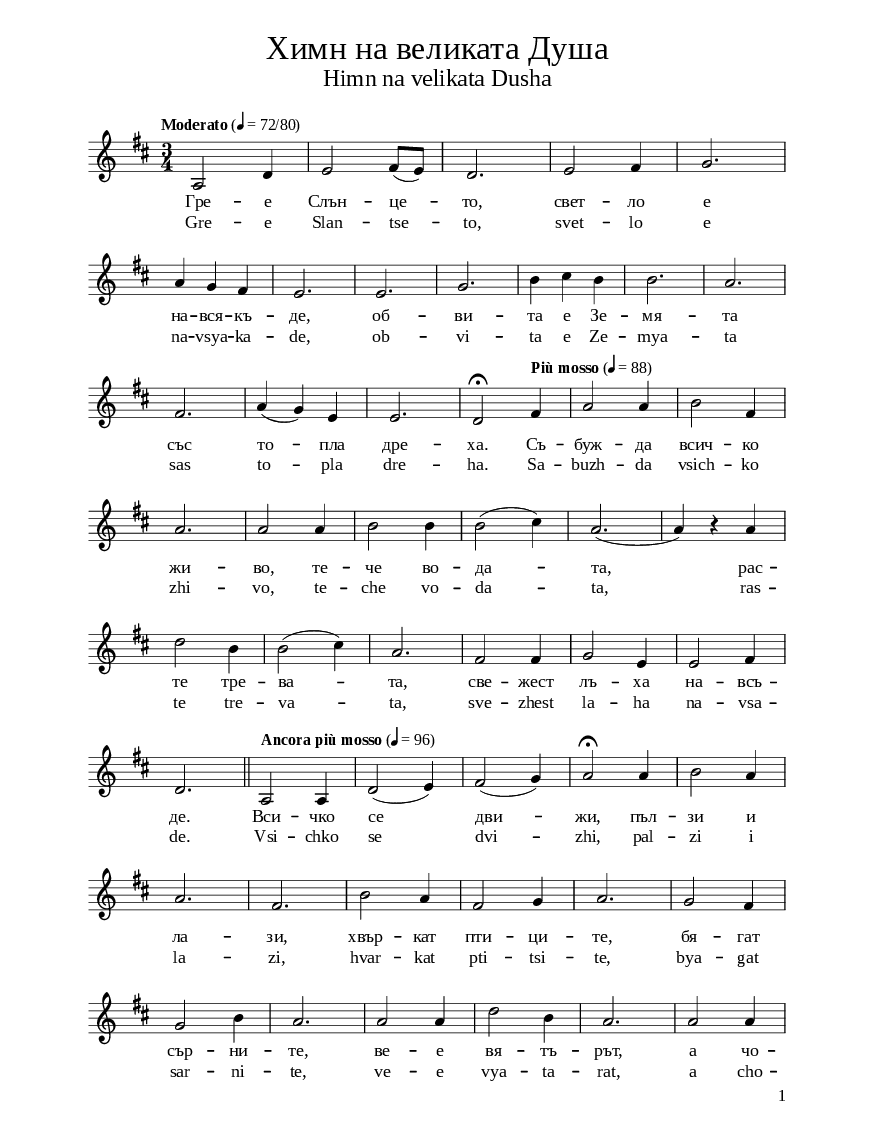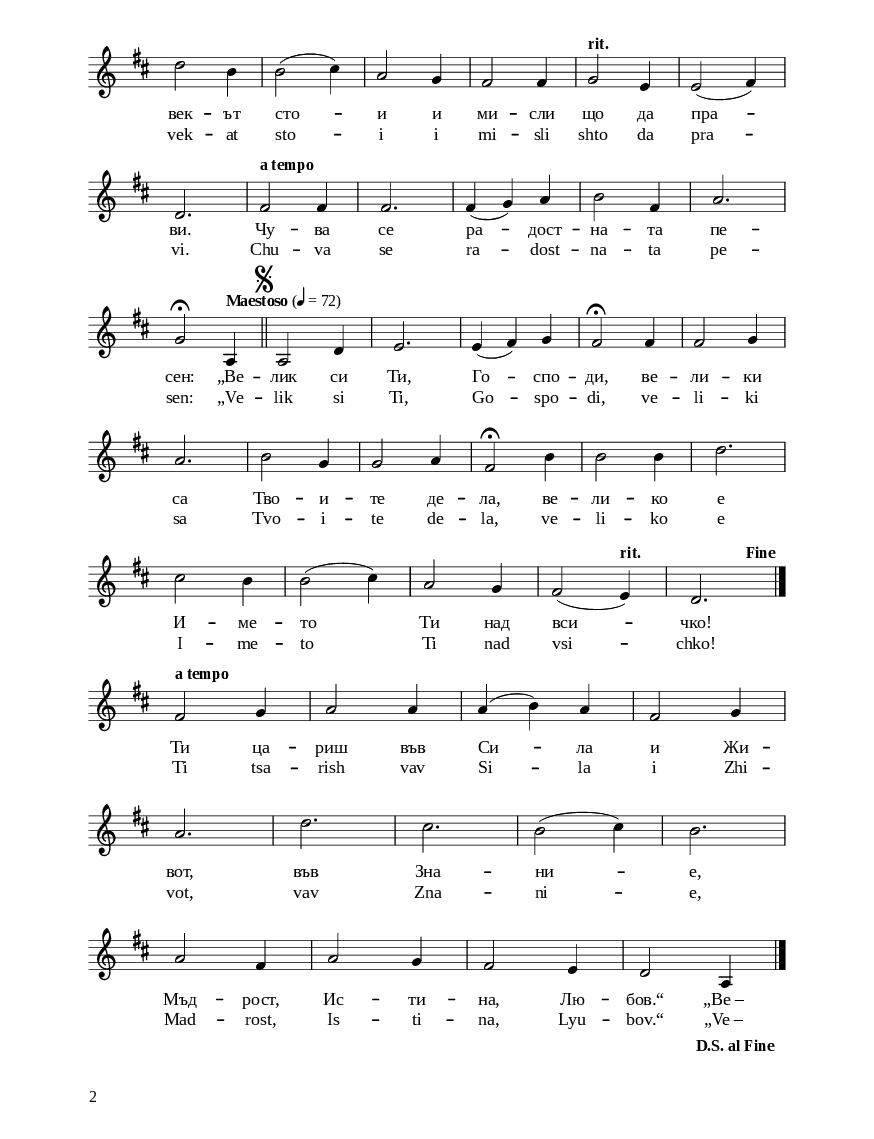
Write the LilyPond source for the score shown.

\version "2.24.0"

% include paper part and global functions
\include "include/globals.ily"

\bookpart {
   \label #'ref104
  \tocItem \markup "Химн на великата Душа – Himn na velikata Dusha"
  \include "include/bookpart-paper.ily"
  \score {
    \include "include/score-layout.ily"


    \new Voice \absolute {
      \clef treble
      \key d \major
      \time 3/4
      \tempoFunc "Moderato" 4 "72/80"
      \autoBeamOff



      \autoBeamOff
      a2 d'4 | e'2 fis'8 [ (e'8) ]| d'2. | e'2 fis'4 | g'2. | \break

      a'4 g'4 fis'4 | e'2. | e'2. | g'2. | b'4 cis''4 b'4 | b'2. | a'2. | \break

      fis'2. | a'4 (g'4) e'4 | e'2. | d'2 \fermata
      \tempoFunc "Più mosso" 4 "88"
      fis'4  | a'2 a'4 | b'2 fis'4 | \break

      a'2. | a'2 a'4 | b'2 b'4 | b'2 ( cis''4 ) | a'2. ( | a'4 ) r4 a'4 | \break

      d''2 b'4 | b'2 ( cis''4 ) | a'2. | fis'2 fis'4  | g'2 e'4 | e'2 fis'4 | \break

      d'2.  \bar "||"
       \tempoFunc "Ancora più mosso" 4 "96"

      a2 a4 | d'2 ( e'4 ) | fis'2 ( g'4 ) | a'2 \fermata a'4 | b'2 a'4 | \break

      a'2. | fis'2. |
     
      b'2 a'4 | fis'2 g'4 | a'2. | g'2 fis'4 | \break

      g'2 b'4 | a'2. | a'2 a'4 | d''2 b'4 | a'2. | a'2 a'4 | \break

      d''2 b'4 | b'2 ( cis''4 ) | a'2 g'4 |fis'2  fis'4 |
      \tempo "rit." g'2  e'4 | e'2 ( fis'4 ) | \break
      d'2. | \tempo "a tempo" fis'2 fis'4 | fis'2. | fis'4 ( g'4 )  a'4 | b'2 fis'4 |a'2.   \break
      | % 61
      g'2 ^\fermata  \tempoFunc "Maestoso" 4 "72" a4 \mark \markup { \musicglyph "scripts.segno" }  \bar "||"
      a2  d'4 | % 63
      e'2. | % 64
      e'4 (  fis'4 )  g'4 | % 65
      fis'2 ^\fermata  fis'4 | % 66
      fis'2  g'4 \break | % 67
      a'2. | % 68
      b'2  g'4 | % 69
      g'2  a'4 |
      fis'2 ^\fermata  b'4 | % 71
      b'2  b'4 | % 72
      d''2. \break | % 73
      cis''2  b'4 | % 74
      b'2 (  cis''4 ) | % 75
      a'2  g'4 | % 76
      fis'2 ( \tempo "rit." e'4 )  | % 77
      \tempo "              Fine" d'2. \bar "|."
      \break | % 78
      \tempo "a tempo" fis'2 g'4 | % 79
      a'2  a'4 |
      a'4 (  b'4 )  a'4 | % 81
      fis'2  g'4 \break | % 82
      a'2. | % 83
      d''2. | % 84
      cis''2. | % 85
      b'2 (  cis''4 ) | % 86
      b'2. \break | % 87
      a'2  fis'4 | % 88
      a'2  g'4 | % 89
      fis'2  e'4 |
      d'2  a4 \bar "|."
    }

    \addlyrics {
      Гре -- е Слън -- це -- то, свет -- ло е

      на -- вся -- къ -- де,  об -- ви -- та е Зе -- мя -- та със то -- пла дре -- ха.

      Съ -- буж -- да всич  --  ко жи -- во,

      те -- че во -- да -- та, рас -- те тре -- ва -- та,

      све -- жест лъ -- ха на -- всъ -- де.

      Вси -- чко се дви -- жи, пъл -- зи и ла -- зи,

      хвър -- кат пти -- ци -- те, бя -- гат сър -- ни -- те,

      ве -- е вя -- тъ -- рът, а чо -- век -- ът сто -- и

      и ми -- сли що да пра -- ви.

      Чу -- ва се ра -- дост -- на -- та пе -- сен:

      „Ве -- лик си Ти, Го -- спо -- ди,

      ве -- ли -- ки са Тво -- и -- те де -- ла,

      ве -- ли -- ко е И -- ме -- то Ти над вси -- чко!

      Ти ца -- риш във Си -- ла и Жи -- вот,

      във Зна -- ни -- е, Мъд -- рост,

      Ис -- ти -- на, Лю -- бов.“ "„Ве – "

    }
    \addlyrics {
      Gre -- e Slan -- tse -- to, svet -- lo e

      na -- vsya -- ka -- de,  ob -- vi -- ta e Ze -- mya -- ta sas to -- pla dre -- ha.

      Sa -- buzh -- da vsich  --  ko zhi -- vo,

      te -- che vo -- da -- ta, ras -- te tre -- va -- ta,

      sve -- zhest la -- ha na -- vsa -- de.

      Vsi -- chko se dvi -- zhi, pal -- zi i la -- zi,

      hvar -- kat pti -- tsi -- te, bya -- gat sar -- ni -- te,

      ve -- e vya -- ta -- rat, a cho -- vek -- at sto -- i

      i mi -- sli shto da pra -- vi.

      Chu -- va se ra -- dost -- na -- ta pe -- sen:

      „Ve -- lik si Ti, Go -- spo -- di,

      ve -- li -- ki sa Tvo -- i -- te de -- la,

      ve -- li -- ko e I -- me -- to Ti nad vsi -- chko!

      Ti tsa -- rish vav Si -- la i Zhi -- vot,

      vav Zna -- ni -- e, Mad -- rost,

      Is -- ti -- na, Lyu -- bov.“ "„Ve – "
    }


    \header {
      title = \titleFunc "Химн на великата Душа" "Himn na velikata Dusha"
    }

    \midi{}

  } % score

  \markup \dc-one "D.S. al Fine"
  %

  % include foreign translation(s) of the song

  \pageBreak
  \version "2.22.0"

\markup \fill-line { \fontsize #6 "Hymne der Großen Seele" }
\markup \null
\markup \null
\markup \fontsize #+2.5 {
  \hspace #12
  \override #'(baseline-skip . 2)

  \column {
    \line { " " }

 \line { " "Die Sonne scheint, }

 \line { " "überall ist es hell, }

 \line { " "die Erde ist von einem warmen Gewand umhüllt. }

 \line { " "Sie erweckt alles Lebendige; }

 \line { " "das Wasser fließt, das Gras sprießt, }

 \line { " "eine frische Brise weht überall. }

 \line { " "Alles bewegt sich, kriecht und krabbelt.}

 \line { " "Die Vögel flattern, die Rehe laufen }

 \line { " "und der Wind weht }

 \line { " "und der Mensch steht}

 \line { " "und denkt nach, was er tun soll. }

 \line { " "Dann erklingt ein fröhliches Lied:}

 \line { " "Groß bist Du, Herr,}

 \line { " " groß sind Deine Werke, }

 \line { " " groß ist Dein Name über allem!}

 \line { " "Du herrschst in der Kraft und im Leben,}

 \line { " "im Wissen, in der Weisheit, }

 \line { " "der Wahrheit und der Liebe.}

 \line { " "Groß bist Du, Herr, }

 \line { " "groß sind Deine Werke, }

 \line { " "groß ist Dein Name über allem!}

  }
}


} % bookpart
